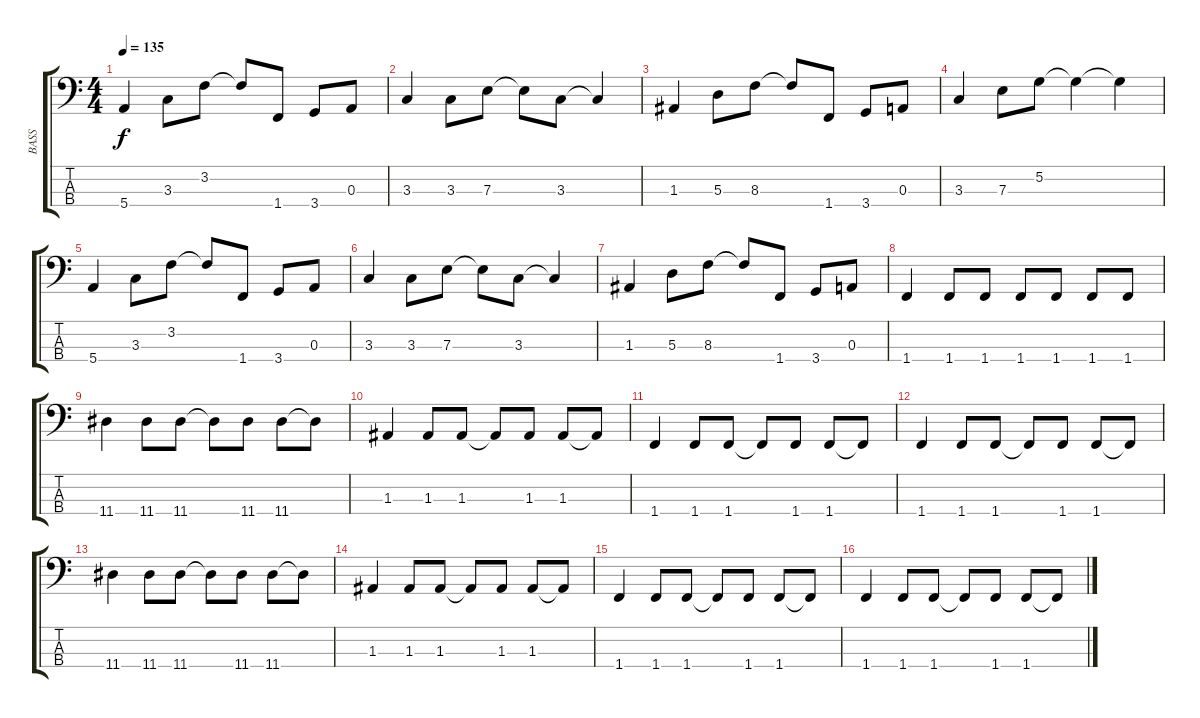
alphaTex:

\track ("BASS" "BASS") {instrument electricbassfinger}
\staff {score tabs}
\tuning (G2 D2 A1 E1) {hide}
\ts (4 4)
\tempo 135
\clef f4
\ks c
5.4.4{dy f} 3.3.8 3.2.8 3.2{t}.8 1.4.8 3.4.8 0.3.8 |
3.3.4 3.3.8 7.3.8 7.3{t}.8 3.3.8 3.3{t}.4 |
1.3.4 5.3.8 8.3.8 8.3{t}.8 1.4.8 3.4.8 0.3.8 |
3.3.4 7.3.8 5.2.8 5.2{t}.4 5.2{t}.4 |
5.4.4 3.3.8 3.2.8 3.2{t}.8 1.4.8 3.4.8 0.3.8 |
3.3.4 3.3.8 7.3.8 7.3{t}.8 3.3.8 3.3{t}.4 |
1.3.4 5.3.8 8.3.8 8.3{t}.8 1.4.8 3.4.8 0.3.8 |
1.4.4 1.4.8 1.4.8 1.4.8 1.4.8 1.4.8 1.4.8 |
11.4.4 11.4.8 11.4.8 11.4{t}.8 11.4.8 11.4.8 11.4{t}.8 |
1.3.4 1.3.8 1.3.8 1.3{t}.8 1.3.8 1.3.8 1.3{t}.8 |
1.4.4 1.4.8 1.4.8 1.4{t}.8 1.4.8 1.4.8 1.4{t}.8 |
1.4.4 1.4.8 1.4.8 1.4{t}.8 1.4.8 1.4.8 1.4{t}.8 |
11.4.4 11.4.8 11.4.8 11.4{t}.8 11.4.8 11.4.8 11.4{t}.8 |
1.3.4 1.3.8 1.3.8 1.3{t}.8 1.3.8 1.3.8 1.3{t}.8 |
1.4.4 1.4.8 1.4.8 1.4{t}.8 1.4.8 1.4.8 1.4{t}.8 |
1.4.4 1.4.8 1.4.8 1.4{t}.8 1.4.8 1.4.8 1.4{t}.8
